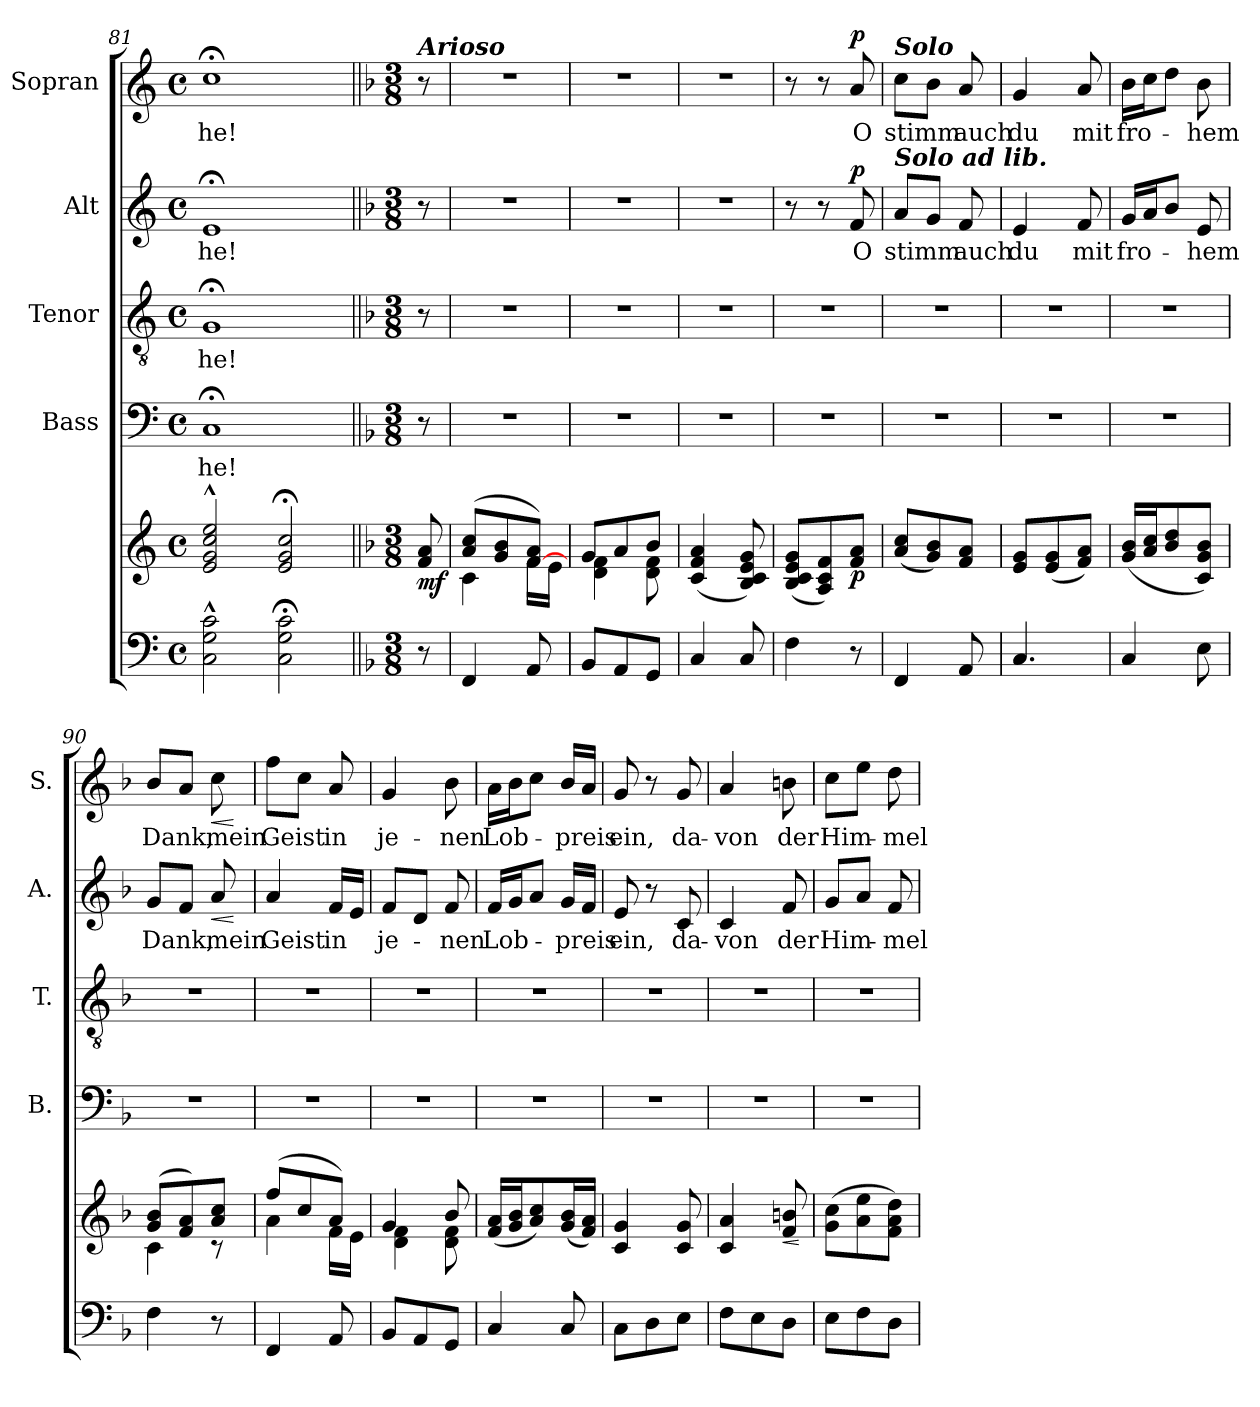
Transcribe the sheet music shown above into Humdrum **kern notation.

**kern	**kern	**dynam	**kern	**text	**kern	**text	**kern	**text	**dynam	**kern	**text	**dynam
*part5	*part5	*part5	*part4	*part4	*part3	*part3	*part2	*part2	*part2	*part1	*part1	*part1
*staff6	*staff5	*staff5/6	*staff4	*staff4	*staff3	*staff3	*staff2	*staff2	*staff2	*staff1	*staff1	*staff1
*	*	*	*I"Bass	*	*I"Tenor	*	*I"Alt	*	*	*I"Sopran	*	*
*	*	*	*I'B.	*	*I'T.	*	*I'A.	*	*	*I'S.	*	*
*clefF4	*clefG2	*	*clefF4	*	*clefGv2	*	*clefG2	*	*	*clefG2	*	*
*k[]	*k[]	*	*k[]	*	*k[]	*	*k[]	*	*	*k[]	*	*
*C:	*C:	*	*C:	*	*C:	*	*C:	*	*	*C:	*	*
*M4/4	*M4/4	*	*M4/4	*	*M4/4	*	*M4/4	*	*	*M4/4	*	*
*met(c)	*met(c)	*	*met(c)	*	*met(c)	*	*met(c)	*	*	*met(c)	*	*
=81	=81	=81	=81	=81	=81	=81	=81	=81	=81	=81	=81	=81
!	!	!	!	!LO:LY:b	!	!LO:LY:b	!	!LO:LY:b	!	!	!LO:LY:b	!
2C\^^> 2G\^^> 2c\^^>	2e/^^> 2g/^^> 2cc/^^> 2ee/^^>	.	1C;<	-he!	1G;<	-he!	1e;<	-he!	.	1cc;<	-he!	.
2C\;< 2G\;< 2c\;<	2e/;< 2g/;< 2cc/;<	.	.	.	.	.	.	.	.	.	.	.
!!LO:PB:g=z
=82||	=82||	=82||	=82||	=82||	=82||	=82||	=82||	=82||	=82||	=82||	=82||	=82||
*k[b-]	*k[b-]	*	*k[b-]	*	*k[b-]	*	*k[b-]	*	*	*k[b-]	*	*
*F:	*F:	*	*F:	*	*F:	*	*F:	*	*	*F:	*	*
*M3/8	*M3/8	*	*M3/8	*	*M3/8	*	*M3/8	*	*	*M3/8	*	*
!	!	!	!	!	!	!	!	!	!	!LO:TX:a:Bi:t=Arioso	!	!
!	!	!LO:DY:b	!	!	!	!	!	!	!	!	!	!
8r	8f/ 8a/	mf	8r	.	8r	.	8r	.	.	8r	.	.
=83	=83	=83	=83	=83	=83	=83	=83	=83	=83	=83	=83	=83
*	*^	*	*	*	*	*	*	*	*	*	*	*
4FF/	(>8a/ 8cc/L	4c\	.	4.r	.	4.r	.	4.r	.	.	4.r	.	.
.	8g/ 8b-/	.	.	.	.	.	.	.	.	.	.	.	.
8AA/	[>8f/ 8a/J)	16f\LL	.	.	.	.	.	.	.	.	.	.	.
.	.	16e\JJ	.	.	.	.	.	.	.	.	.	.	.
=84	=84	=84	=84	=84	=84	=84	=84	=84	=84	=84	=84	=84	=84
8BB-/L	8g/L	4d\ 4f\	.	4.r	.	4.r	.	4.r	.	.	4.r	.	.
8AA/	8a/	.	.	.	.	.	.	.	.	.	.	.	.
8GG/J	8b-/J	8d\ 8f\	.	.	.	.	.	.	.	.	.	.	.
*	*v	*v	*	*	*	*	*	*	*	*	*	*	*
=85	=85	=85	=85	=85	=85	=85	=85	=85	=85	=85	=85	=85
4C/	(<4c/ 4f/ 4a/	.	4.r	.	4.r	.	4.r	.	.	4.r	.	.
8C/	8B-/ 8c/ 8e/ 8g/)	.	.	.	.	.	.	.	.	.	.	.
=86	=86	=86	=86	=86	=86	=86	=86	=86	=86	=86	=86	=86
4F\	(<8B-/ 8c/ 8e/ 8g/L	.	4.r	.	4.r	.	8r	.	.	8r	.	.
.	8A/ 8c/ 8f/)	.	.	.	.	.	8r	.	.	8r	.	.
!	!	!LO:DY:b	!	!	!	!	!	!LO:LY:b	!LO:DY:a	!	!LO:LY:b	!LO:DY:a
8r	8f/ 8a/J	p	.	.	.	.	8f/	O	p	8a/	O	p
=87	=87	=87	=87	=87	=87	=87	=87	=87	=87	=87	=87	=87
!	!	!	!	!	!	!	!	!	!	!LO:TX:a:Bi:t=Solo	!	!
!	!	!	!	!	!	!	!LO:TX:a:Bi:t=Solo ad lib.	!	!	!	!	!
!	!	!	!	!	!	!	!	!LO:LY:b	!	!	!LO:LY:b	!
4FF/	(<8a/ 8cc/L	.	4.r	.	4.r	.	8a/L	stimm	.	8cc\L	stimm	.
.	8g/ 8b-/)	.	.	.	.	.	8g/J	.	.	8b-\J	.	.
!	!	!	!	!	!	!	!	!LO:LY:b	!	!	!LO:LY:b	!
8AA/	8f/ 8a/J	.	.	.	.	.	8f/	auch	.	8a/	auch	.
=88	=88	=88	=88	=88	=88	=88	=88	=88	=88	=88	=88	=88
!	!	!	!	!	!	!	!	!LO:LY:b	!	!	!LO:LY:b	!
4.C/	8e/ 8g/L	.	4.r	.	4.r	.	4e/	du	.	4g/	du	.
.	(<8e/ 8g/	.	.	.	.	.	.	.	.	.	.	.
!	!	!	!	!	!	!	!	!LO:LY:b	!	!	!LO:LY:b	!
.	8f/ 8a/J)	.	.	.	.	.	8f/	mit	.	8a/	mit	.
=89	=89	=89	=89	=89	=89	=89	=89	=89	=89	=89	=89	=89
!	!	!	!	!	!	!	!	!LO:LY:b	!	!	!LO:LY:b	!
4C/	(<16g/ 16b-/LL	.	4.r	.	4.r	.	16g/LL	fro-	.	16b-\LL	fro-	.
.	16a/ 16cc/J	.	.	.	.	.	16a/J	.	.	16cc\J	.	.
.	8b-/ 8dd/	.	.	.	.	.	8b-/J	.	.	8dd\J	.	.
!	!	!	!	!	!	!	!	!LO:LY:b	!	!	!LO:LY:b	!
8E\	8c/ 8g/ 8b-/J)	.	.	.	.	.	8e/	-hem	.	8b-\	-hem	.
=90	=90	=90	=90	=90	=90	=90	=90	=90	=90	=90	=90	=90
*	*^	*	*	*	*	*	*	*	*	*	*	*
!	!	!	!	!	!	!	!	!	!LO:LY:b	!	!	!LO:LY:b	!
4F\	(>8g/ 8b-/L	4c\	.	4.r	.	4.r	.	8g/L	Dank,	.	8b-/L	Dank,	.
.	8f/ 8a/)	.	.	.	.	.	.	8f/J	.	.	8a/J	.	.
!	!	!	!	!	!	!	!	!	!LO:LY:b	!LO:HP:b	!	!LO:LY:b	!LO:HP:b
8r	8a/ 8cc/J	8rc	.	.	.	.	.	8a/	mein	<	8cc\	mein	<
*	*v	*v	*	*	*	*	*	*	*	*	*	*	*
.	.	.	.	.	.	.	.	.	[	.	.	[
!!LO:LB:g=z
=91	=91	=91	=91	=91	=91	=91	=91	=91	=91	=91	=91	=91
*	*^	*	*	*	*	*	*	*	*	*	*	*
!	!	!	!	!	!	!	!	!	!LO:LY:b	!	!	!LO:LY:b	!
4FF/	(>8ff/L	4a\	.	4.r	.	4.r	.	4a/	Geist	.	8ff\L	Geist	.
.	8cc/	.	.	.	.	.	.	.	.	.	8cc\J	.	.
!	!	!	!	!	!	!	!	!	!LO:LY:b	!	!	!LO:LY:b	!
8AA/	8a/J)	16f\LL	.	.	.	.	.	16f/LL	in	.	8a/	in	.
.	.	16e\JJ	.	.	.	.	.	16e/JJ	.	.	.	.	.
=92	=92	=92	=92	=92	=92	=92	=92	=92	=92	=92	=92	=92	=92
!	!	!	!	!	!	!	!	!	!LO:LY:b	!	!	!LO:LY:b	!
8BB-/L	4g/	4d\ 4f\	.	4.r	.	4.r	.	8f/L	je-	.	4g/	je-	.
8AA/	.	.	.	.	.	.	.	8d/J	.	.	.	.	.
!	!	!	!	!	!	!	!	!	!LO:LY:b	!	!	!LO:LY:b	!
8GG/J	8b-/	8d\ 8f\	.	.	.	.	.	8f/	-nen	.	8b-\	-nen	.
=93	=93	=93	=93	=93	=93	=93	=93	=93	=93	=93	=93	=93	=93
!	!	!	!	!	!	!	!	!	!LO:LY:b	!	!	!LO:LY:b	!
*	*v	*v	*	*	*	*	*	*	*	*	*	*	*
4C/	(<16f/ 16a/LL	.	4.r	.	4.r	.	16f/LL	Lob-	.	16a\LL	Lob-	.
.	16g/ 16b-/J	.	.	.	.	.	16g/J	.	.	16b-\J	.	.
.	8a/ 8cc/)	.	.	.	.	.	8a/J	.	.	8cc\J	.	.
!	!	!	!	!	!	!	!	!LO:LY:b	!	!	!LO:LY:b	!
8C/	(<16g/ 16b-/L	.	.	.	.	.	16g/LL	-preis	.	16b-/LL	-preis	.
.	16f/ 16a/JJ)	.	.	.	.	.	16f/JJ	.	.	16a/JJ	.	.
=94	=94	=94	=94	=94	=94	=94	=94	=94	=94	=94	=94	=94
!	!	!	!	!	!	!	!	!LO:LY:b	!	!	!LO:LY:b	!
8C\L	4c/ 4g/	.	4.r	.	4.r	.	8e/	ein,	.	8g/	ein,	.
8D\	.	.	.	.	.	.	8r	.	.	8r	.	.
!	!	!	!	!	!	!	!	!LO:LY:b	!	!	!LO:LY:b	!
8E\J	8c/ 8g/	.	.	.	.	.	8c/	da-	.	8g/	da-	.
=95	=95	=95	=95	=95	=95	=95	=95	=95	=95	=95	=95	=95
!	!	!	!	!	!	!	!	!LO:LY:b	!	!	!LO:LY:b	!
8F\L	4c/ 4a/	.	4.r	.	4.r	.	4c/	-von	.	4a/	-von	.
8E\	.	.	.	.	.	.	.	.	.	.	.	.
!	!	!LO:HP:b	!	!	!	!	!	!LO:LY:b	!	!	!LO:LY:b	!
8D\J	8f/ 8bn/	<	.	.	.	.	8f/	der	.	8bn\	der	.
.	.	[	.	.	.	.	.	.	.	.	.	.
=96	=96	=96	=96	=96	=96	=96	=96	=96	=96	=96	=96	=96
!	!	!	!	!	!	!	!	!LO:LY:b	!	!	!LO:LY:b	!
8E\L	(>8g\ 8cc\L	.	4.r	.	4.r	.	8g/L	Him-	.	8cc\L	Him-	.
8F\	8a\ 8ee\	.	.	.	.	.	8a/J	.	.	8ee\J	.	.
!	!	!	!	!	!	!	!	!LO:LY:b	!	!	!LO:LY:b	!
8D\J	8f\ 8a\ 8dd\J)	.	.	.	.	.	8f/	-mel	.	8dd\	-mel	.
=	=	=	=	=	=	=	=	=	=	=	=	=
*-	*-	*-	*-	*-	*-	*-	*-	*-	*-	*-	*-	*-
